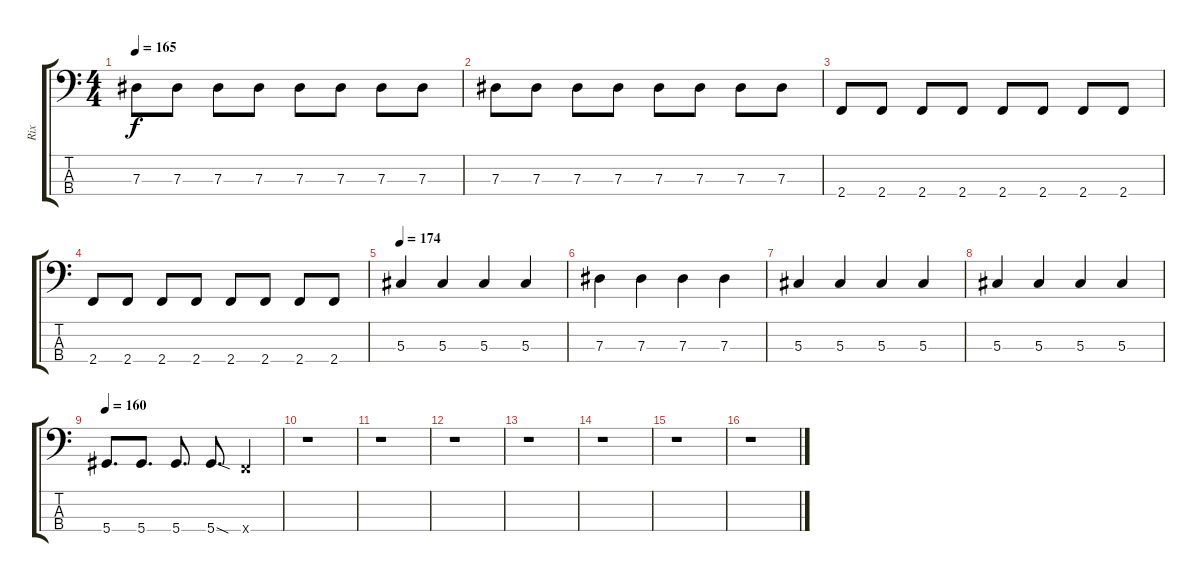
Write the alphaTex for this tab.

\track ("Rix" "Rix") {instrument electricbasspick}
\staff {score tabs}
\tuning (Gb2 Db2 Ab1 Eb1) {hide}
\ts (4 4)
\tempo 165
\clef f4
\ks c
7.3.8{dy f} 7.3.8 7.3.8 7.3.8 7.3.8 7.3.8 7.3.8 7.3.8 |
7.3.8 7.3.8 7.3.8 7.3.8 7.3.8 7.3.8 7.3.8 7.3.8 |
2.4.8 2.4.8 2.4.8 2.4.8 2.4.8 2.4.8 2.4.8 2.4.8 |
2.4.8 2.4.8 2.4.8 2.4.8 2.4.8 2.4.8 2.4.8 2.4.8 |
\tempo 174
5.3.4 5.3.4 5.3.4 5.3.4 |
7.3.4 7.3.4 7.3.4 7.3.4 |
5.3.4 5.3.4 5.3.4 5.3.4 |
5.3.4 5.3.4 5.3.4 5.3.4 |
\tempo 160
5.4.8{d} 5.4.8{d} 5.4.8{d} 5.4{sod}.8{d} 2.4{x}.4 |
r.1 |
r.1 |
r.1 |
r.1 |
r.1 |
r.1 |
r.1
